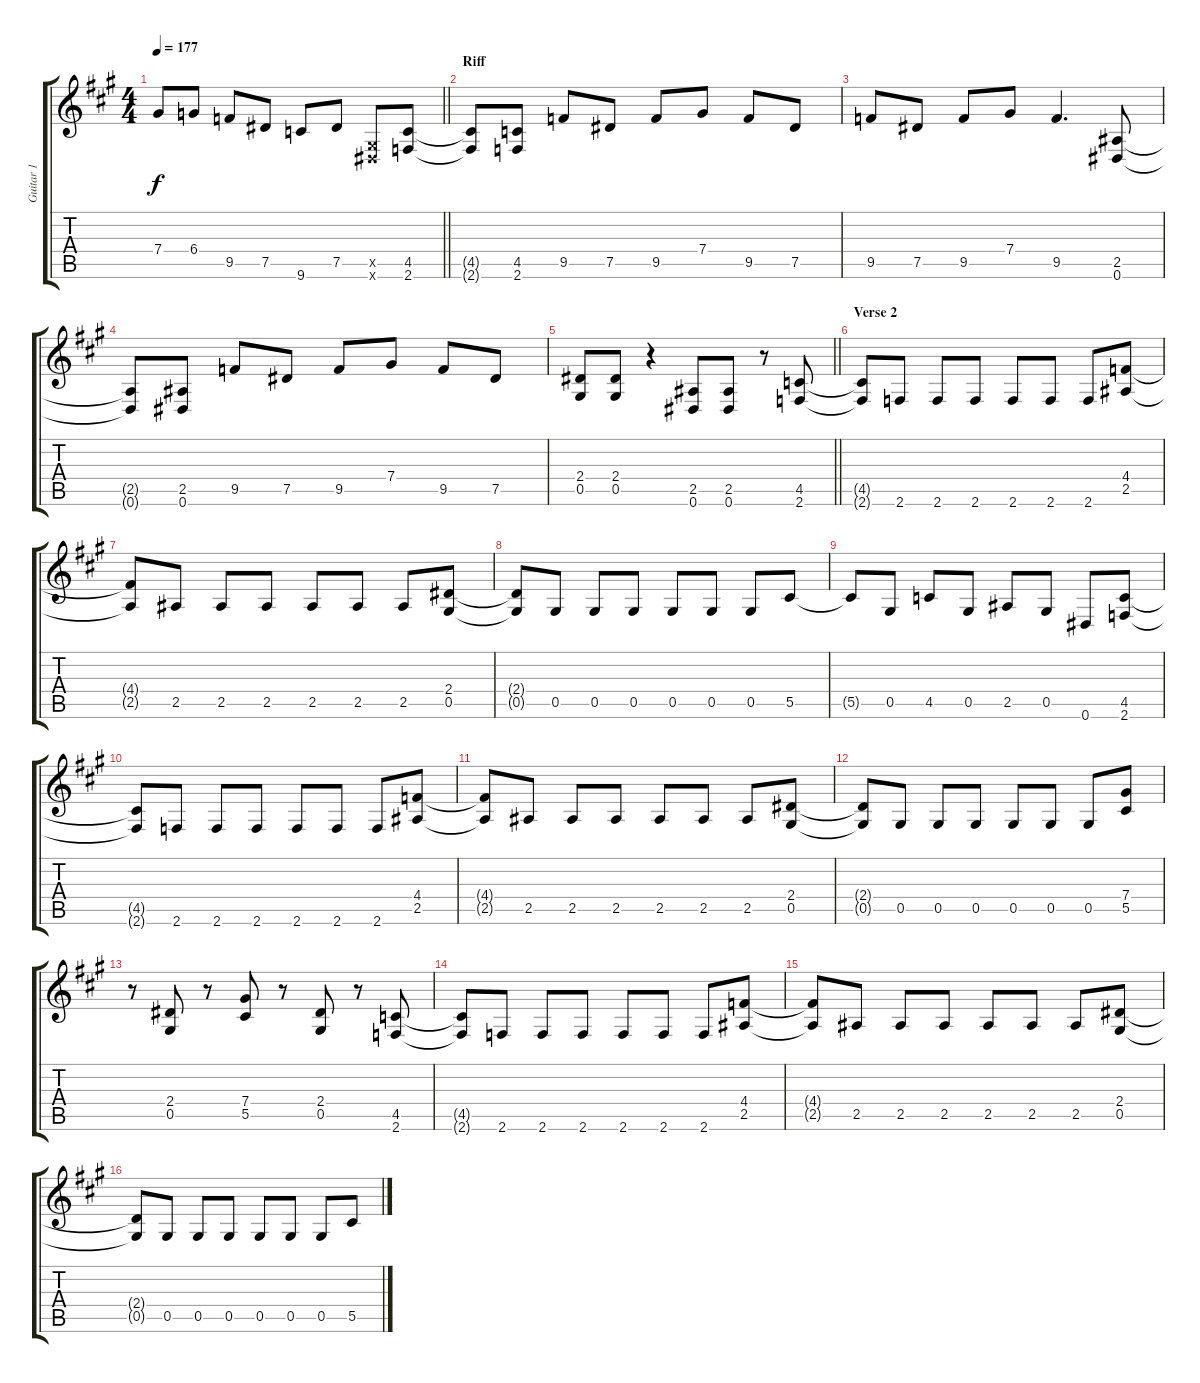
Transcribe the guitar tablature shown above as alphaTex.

\track ("Guitar 1" "Guitar 1") {instrument distortionguitar}
\staff {score tabs}
\tuning (Eb4 Bb3 Gb3 Db3 Ab2 Eb2) {hide}
\ts (4 4)
\tempo 177
\clef g2
\barLineRight lightlight
\ks a
7.4.8{dy f} 6.4.8 9.5.8 7.5.8 9.6.8 7.5.8 (0.5{x} 0.6{x}).8 (4.5 2.6).8 |
\section ("" "Riff")
(4.5{t} 2.6{t}).8 (4.5 2.6).8 9.5.8 7.5.8 9.5.8 7.4.8 9.5.8 7.5.8 |
9.5.8 7.5.8 9.5.8 7.4.8 9.5.4{d} (2.5 0.6).8 |
(2.5{t} 0.6{t}).8 (2.5 0.6).8 9.5.8 7.5.8 9.5.8 7.4.8 9.5.8 7.5.8 |
\barLineRight lightlight
(2.4 0.5).8 (2.4 0.5).8 r.4 (2.5 0.6).8 (2.5 0.6).8 r.8 (4.5 2.6).8 |
\section ("" "Verse 2")
(4.5{t} 2.6{t}).8 2.6.8 2.6.8 2.6.8 2.6.8 2.6.8 2.6.8 (4.4 2.5).8 |
(4.4{t} 2.5{t}).8 2.5.8 2.5.8 2.5.8 2.5.8 2.5.8 2.5.8 (2.4 0.5).8 |
(2.4{t} 0.5{t}).8 0.5.8 0.5.8 0.5.8 0.5.8 0.5.8 0.5.8 5.5.8 |
5.5{t}.8 0.5.8 4.5.8 0.5.8 2.5.8 0.5.8 0.6.8 (4.5 2.6).8 |
(4.5{t} 2.6{t}).8 2.6.8 2.6.8 2.6.8 2.6.8 2.6.8 2.6.8 (4.4 2.5).8 |
(4.4{t} 2.5{t}).8 2.5.8 2.5.8 2.5.8 2.5.8 2.5.8 2.5.8 (2.4 0.5).8 |
(2.4{t} 0.5{t}).8 0.5.8 0.5.8 0.5.8 0.5.8 0.5.8 0.5.8 (7.4 5.5).8 |
r.8 (2.4 0.5).8 r.8 (7.4 5.5).8 r.8 (2.4 0.5).8 r.8 (4.5 2.6).8 |
(4.5{t} 2.6{t}).8 2.6.8 2.6.8 2.6.8 2.6.8 2.6.8 2.6.8 (4.4 2.5).8 |
(4.4{t} 2.5{t}).8 2.5.8 2.5.8 2.5.8 2.5.8 2.5.8 2.5.8 (2.4 0.5).8 |
(2.4{t} 0.5{t}).8 0.5.8 0.5.8 0.5.8 0.5.8 0.5.8 0.5.8 5.5.8
